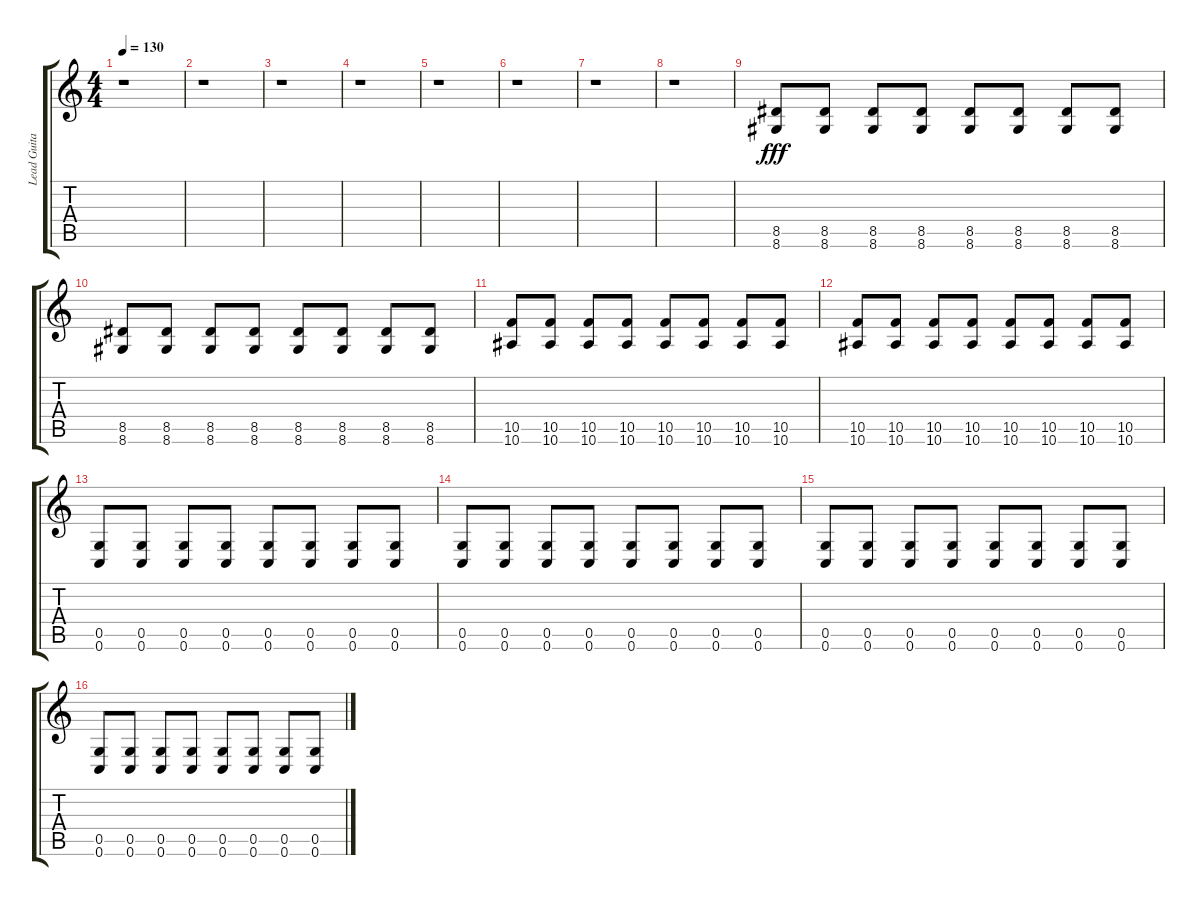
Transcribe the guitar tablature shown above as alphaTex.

\track ("Lead Guitar (Right)" "Lead Guita") {instrument distortionguitar}
\staff {score tabs}
\tuning (D4 A3 F3 C3 G2 C2) {hide}
\ts (4 4)
\tempo 130
\clef g2
\ks c
r.1{dy f} |
r.1 |
r.1 |
r.1 |
r.1 |
r.1 |
r.1 |
r.1 |
(8.5 8.6).8{dy fff} (8.5 8.6).8 (8.5 8.6).8 (8.5 8.6).8 (8.5 8.6).8 (8.5 8.6).8 (8.5 8.6).8 (8.5 8.6).8 |
(8.5 8.6).8 (8.5 8.6).8 (8.5 8.6).8 (8.5 8.6).8 (8.5 8.6).8 (8.5 8.6).8 (8.5 8.6).8 (8.5 8.6).8 |
(10.5 10.6).8 (10.5 10.6).8 (10.5 10.6).8 (10.5 10.6).8 (10.5 10.6).8 (10.5 10.6).8 (10.5 10.6).8 (10.5 10.6).8 |
(10.5 10.6).8 (10.5 10.6).8 (10.5 10.6).8 (10.5 10.6).8 (10.5 10.6).8 (10.5 10.6).8 (10.5 10.6).8 (10.5 10.6).8 |
(0.5 0.6).8 (0.5 0.6).8 (0.5 0.6).8 (0.5 0.6).8 (0.5 0.6).8 (0.5 0.6).8 (0.5 0.6).8 (0.5 0.6).8 |
(0.5 0.6).8 (0.5 0.6).8 (0.5 0.6).8 (0.5 0.6).8 (0.5 0.6).8 (0.5 0.6).8 (0.5 0.6).8 (0.5 0.6).8 |
(0.5 0.6).8 (0.5 0.6).8 (0.5 0.6).8 (0.5 0.6).8 (0.5 0.6).8 (0.5 0.6).8 (0.5 0.6).8 (0.5 0.6).8 |
(0.5 0.6).8 (0.5 0.6).8 (0.5 0.6).8 (0.5 0.6).8 (0.5 0.6).8 (0.5 0.6).8 (0.5 0.6).8 (0.5 0.6).8
